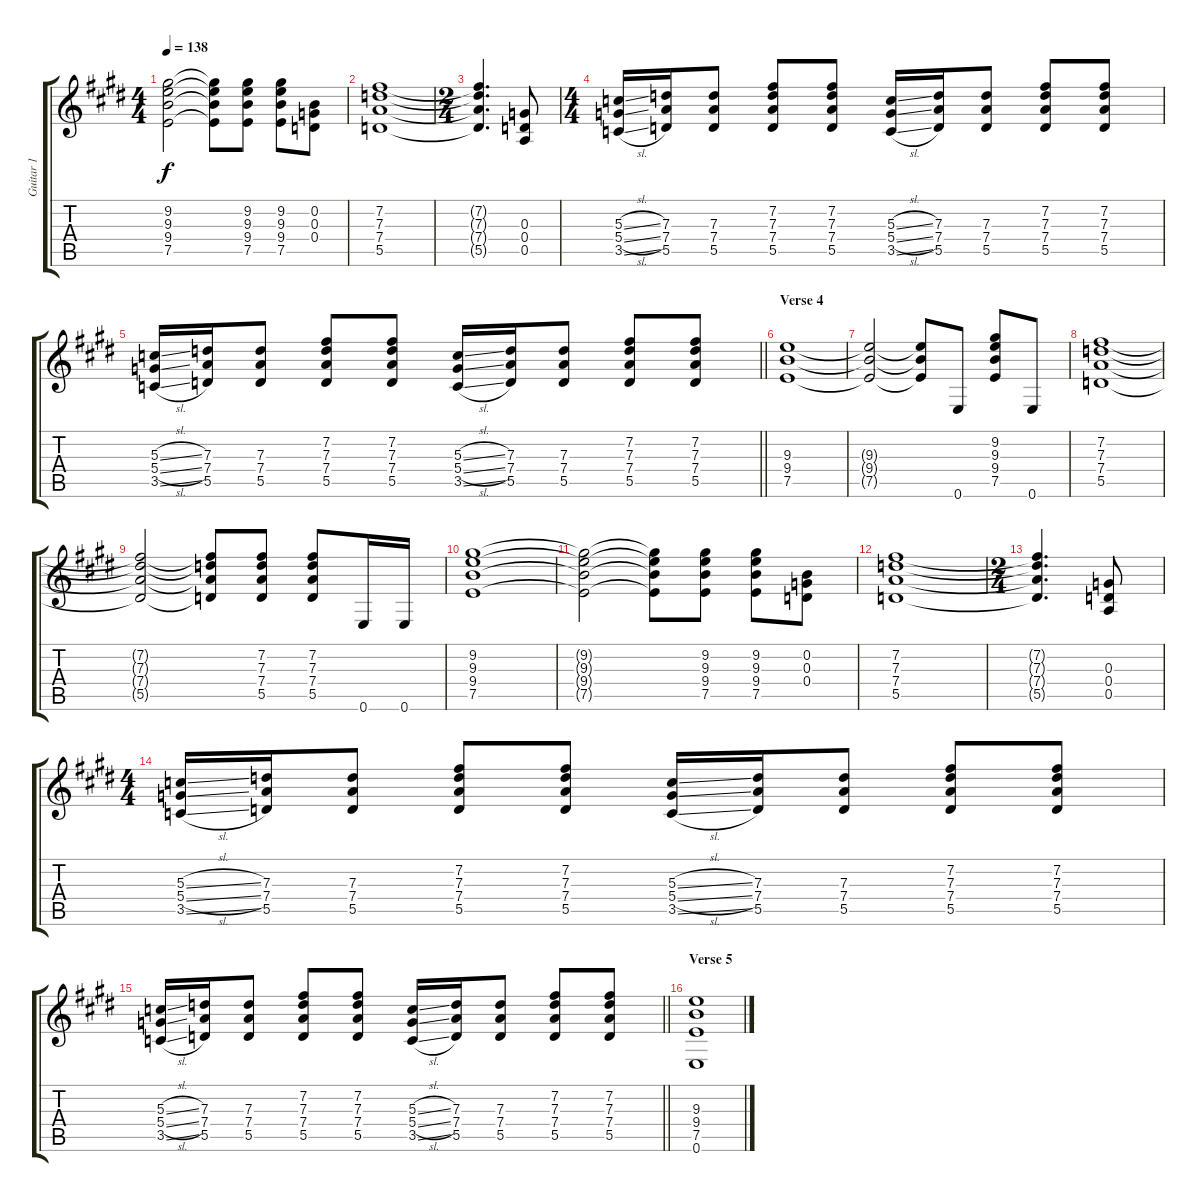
\track ("Guitar 1" "Guitar 1") {instrument distortionguitar}
\staff {score tabs}
\tuning (E4 B3 G3 D3 A2 E2) {hide}
\ts (4 4)
\tempo 138
\clef g2
\ks c#minor
(9.2{t} 9.3{t} 9.4{t} 7.5{t}).2{dy f} (9.2{t} 9.3{t} 9.4{t} 7.5{t}).8 (9.2 9.3 9.4 7.5).8 (9.2 9.3 9.4 7.5).8 (0.2 0.3 0.4).8 |
(7.2 7.3 7.4 5.5).1 |
\ts (2 4)
(7.2{t} 7.3{t} 7.4{t} 5.5{t}).4{d} (0.3 0.4 0.5).8 |
\ts (4 4)
(5.3{sl} 5.4{sl} 3.5{sl}).16 (7.3 7.4 5.5).16 (7.3 7.4 5.5).8 (7.2 7.3 7.4 5.5).8 (7.2 7.3 7.4 5.5).8 (5.3{sl} 5.4{sl} 3.5{sl}).16 (7.3 7.4 5.5).16 (7.3 7.4 5.5).8 (7.2 7.3 7.4 5.5).8 (7.2 7.3 7.4 5.5).8 |
\barLineRight lightlight
(5.3{sl} 5.4{sl} 3.5{sl}).16 (7.3 7.4 5.5).16 (7.3 7.4 5.5).8 (7.2 7.3 7.4 5.5).8 (7.2 7.3 7.4 5.5).8 (5.3{sl} 5.4{sl} 3.5{sl}).16 (7.3 7.4 5.5).16 (7.3 7.4 5.5).8 (7.2 7.3 7.4 5.5).8 (7.2 7.3 7.4 5.5).8 |
\section ("" "Verse 4")
(9.3 9.4 7.5).1 |
(9.3{t} 9.4{t} 7.5{t}).2 (9.3{t} 9.4{t} 7.5{t}).8 0.6.8 (9.2 9.3 9.4 7.5).8 0.6.8 |
(7.2 7.3 7.4 5.5).1 |
(7.2{t} 7.3{t} 7.4{t} 5.5{t}).2 (7.2{t} 7.3{t} 7.4{t} 5.5{t}).8 (7.2 7.3 7.4 5.5).8 (7.2 7.3 7.4 5.5).8 0.6.16 0.6.16 |
(9.2 9.3 9.4 7.5).1 |
(9.2{t} 9.3{t} 9.4{t} 7.5{t}).2 (9.2{t} 9.3{t} 9.4{t} 7.5{t}).8 (9.2 9.3 9.4 7.5).8 (9.2 9.3 9.4 7.5).8 (0.2 0.3 0.4).8 |
(7.2 7.3 7.4 5.5).1 |
\ts (2 4)
(7.2{t} 7.3{t} 7.4{t} 5.5{t}).4{d} (0.3 0.4 0.5).8 |
\ts (4 4)
(5.3{sl} 5.4{sl} 3.5{sl}).16 (7.3 7.4 5.5).16 (7.3 7.4 5.5).8 (7.2 7.3 7.4 5.5).8 (7.2 7.3 7.4 5.5).8 (5.3{sl} 5.4{sl} 3.5{sl}).16 (7.3 7.4 5.5).16 (7.3 7.4 5.5).8 (7.2 7.3 7.4 5.5).8 (7.2 7.3 7.4 5.5).8 |
\barLineRight lightlight
(5.3{sl} 5.4{sl} 3.5{sl}).16 (7.3 7.4 5.5).16 (7.3 7.4 5.5).8 (7.2 7.3 7.4 5.5).8 (7.2 7.3 7.4 5.5).8 (5.3{sl} 5.4{sl} 3.5{sl}).16 (7.3 7.4 5.5).16 (7.3 7.4 5.5).8 (7.2 7.3 7.4 5.5).8 (7.2 7.3 7.4 5.5).8 |
\section ("" "Verse 5")
(9.3 9.4 7.5 0.6).1
